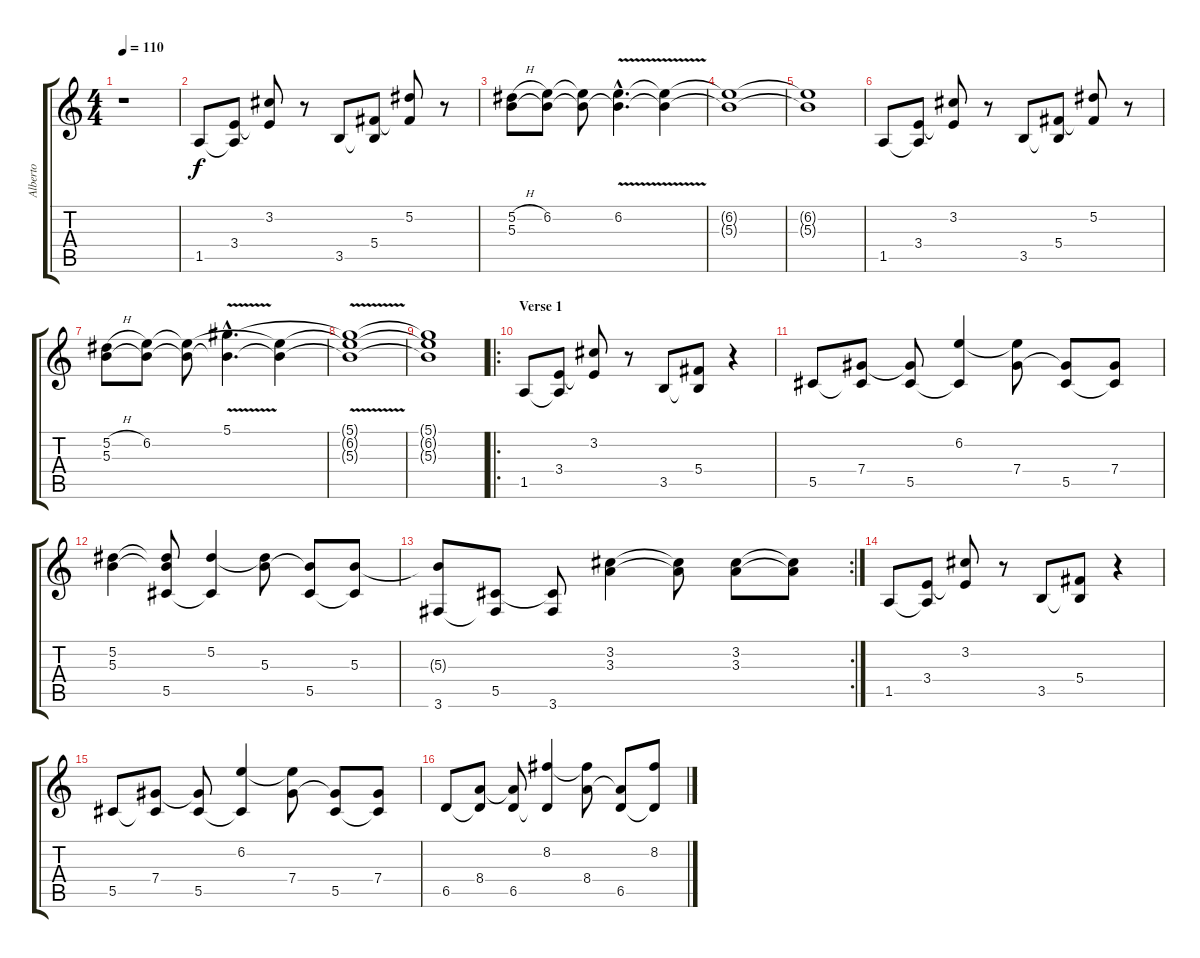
\track ("Alberto" "Alberto") {instrument distortionguitar}
\staff {score tabs}
\tuning (Eb4 Bb3 Gb3 Db3 Ab2 Eb2) {hide}
\ts (4 4)
\tempo 110
\clef g2
\ks c
r.1{dy f instrument distortionguitar} |
1.5.8 (3.4 1.5{t}).8 (3.2 3.4{t}).8 r.8 3.5.8 (5.4 3.5{t}).8 (5.2 5.4{t}).8 r.8 |
(5.2{h} 5.3).8 (6.2 5.3{t}).8 (6.2{t} 5.3{t}).8 (6.2{v hac} 5.3{hac t}).4{d} (6.2{t} 5.3{t}).4 |
(6.2{t} 5.3{t}).1 |
(6.2{t} 5.3{t}).1 |
1.5.8 (3.4 1.5{t}).8 (3.2 3.4{t}).8 r.8 3.5.8 (5.4 3.5{t}).8 (5.2 5.4{t}).8 r.8 |
(5.2{h} 5.3).8 (6.2 5.3{t}).8 (6.2{t} 5.3{t}).8 (5.1{v hac} 5.3{hac t}).4{d} (6.2{t} 5.3{t}).4 |
(5.1{t} 6.2{t} 5.3{t}).1 |
(5.1{t} 6.2{t} 5.3{t}).1 |
\ro
\section ("" "Verse 1")
1.5.8 (3.4 1.5{t}).8 (3.2 3.4{t}).8 r.8 3.5.8 (5.4 3.5{t}).8 r.4 |
5.5.8 (7.4 5.5{t}).8 (7.4{t} 5.5).8 (6.2 5.5{t}).4 (6.2{t} 7.4).8 (7.4{t} 5.5).8 (7.4 5.5{t}).8 |
(5.2 5.3).4 (5.2{t} 5.3{t} 5.5).8 (5.2 5.5{t}).4 (5.2{t} 5.3).8 (5.3{t} 5.5).8 (5.3 5.5{t}).8 |
\rc 2
(5.3{t} 3.6).8 (5.5 3.6{t}).8 (5.5{t} 3.6).8 (3.2 3.3).4 (3.2{t} 3.3{t}).8 (3.2 3.3).8 (3.2{t} 3.3{t}).8 |
1.5.8 (3.4 1.5{t}).8 (3.2 3.4{t}).8 r.8 3.5.8 (5.4 3.5{t}).8 r.4 |
5.5.8 (7.4 5.5{t}).8 (7.4{t} 5.5).8 (6.2 5.5{t}).4 (6.2{t} 7.4).8 (7.4{t} 5.5).8 (7.4 5.5{t}).8 |
6.5.8 (8.4 6.5{t}).8 (8.4{t} 6.5).8 (8.2 6.5{t}).4 (8.2{t} 8.4).8 (8.4{t} 6.5).8 (8.2 6.5{t}).8
